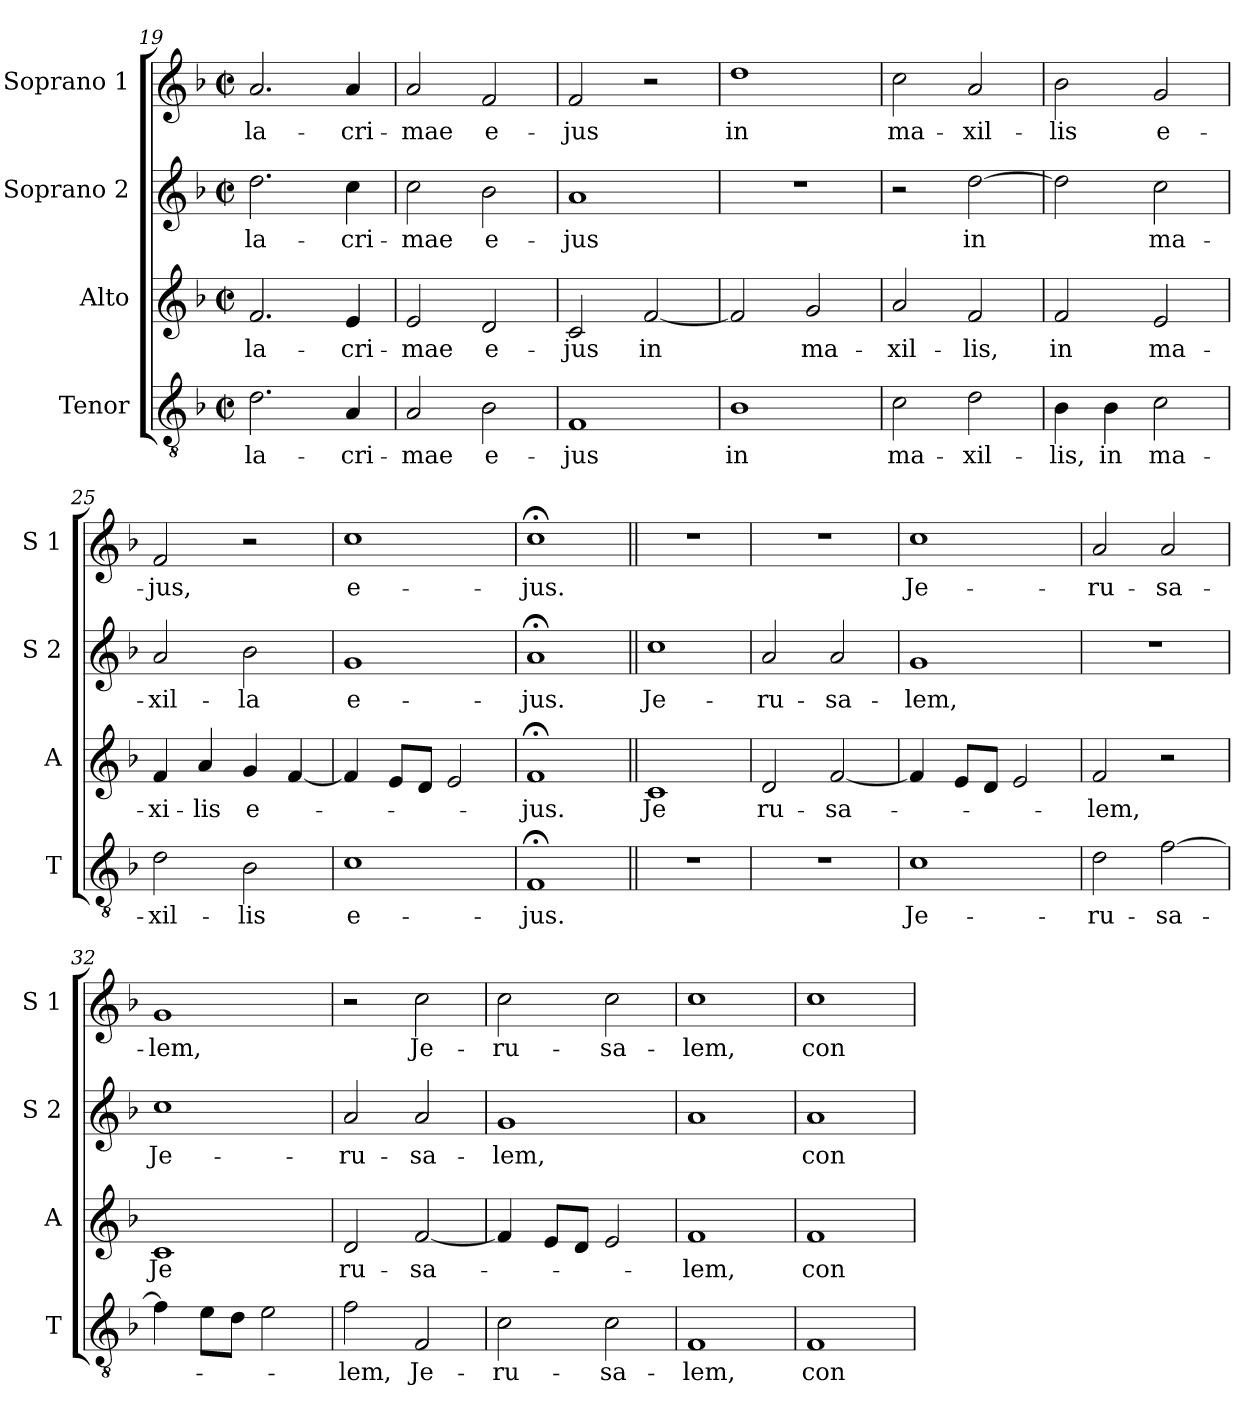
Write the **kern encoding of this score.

**kern	**text	**kern	**text	**kern	**text	**kern	**text
*part4	*part4	*part3	*part3	*part2	*part2	*part1	*part1
*staff4	*staff4	*staff3	*staff3	*staff2	*staff2	*staff1	*staff1
*I"Tenor	*	*I"Alto	*	*I"Soprano 2	*	*I"Soprano 1	*
*I'T	*	*I'A	*	*I'S 2	*	*I'S 1	*
*clefGv2	*	*clefG2	*	*clefG2	*	*clefG2	*
*k[b-]	*	*k[b-]	*	*k[b-]	*	*k[b-]	*
*F:	*	*F:	*	*F:	*	*F:	*
*M2/2	*	*M2/2	*	*M2/2	*	*M2/2	*
*met(c|)	*	*met(c|)	*	*met(c|)	*	*met(c|)	*
=19	=19	=19	=19	=19	=19	=19	=19
!	!LO:LY:b	!	!LO:LY:b	!	!LO:LY:b	!	!LO:LY:b
2.d\	la-	2.f/	la-	2.dd\	la-	2.a/	la-
!	!LO:LY:b	!	!LO:LY:b	!	!LO:LY:b	!	!LO:LY:b
4A/	-cri-	4e/	-cri-	4cc\	-cri-	4a/	-cri-
=20	=20	=20	=20	=20	=20	=20	=20
!	!LO:LY:b	!	!LO:LY:b	!	!LO:LY:b	!	!LO:LY:b
2A/	-mae	2e/	-mae	2cc\	-mae	2a/	-mae
!	!LO:LY:b	!	!LO:LY:b	!	!LO:LY:b	!	!LO:LY:b
2B-\	e-	2d/	e-	2b-\	e-	2f/	e-
=21	=21	=21	=21	=21	=21	=21	=21
!	!LO:LY:b	!	!LO:LY:b	!	!LO:LY:b	!	!LO:LY:b
1F	-jus	2c/	-jus	1a	-jus	2f/	-jus
!	!	!	!LO:LY:b	!	!	!	!
.	.	[2f/	in	.	.	2r	.
=22	=22	=22	=22	=22	=22	=22	=22
!	!LO:LY:b	!	!	!	!	!	!LO:LY:b
1B-	in	2f/]	.	1r	.	1dd	in
!	!	!	!LO:LY:b	!	!	!	!
.	.	2g/	ma-	.	.	.	.
=23	=23	=23	=23	=23	=23	=23	=23
!	!LO:LY:b	!	!LO:LY:b	!	!	!	!LO:LY:b
2c\	ma-	2a/	-xil-	2r	.	2cc\	ma-
!	!LO:LY:b	!	!LO:LY:b	!	!LO:LY:b	!	!LO:LY:b
2d\	-xil-	2f/	-lis,	[2dd\	in	2a/	-xil-
!!LO:LB:g=z
=24	=24	=24	=24	=24	=24	=24	=24
!	!LO:LY:b	!	!LO:LY:b	!	!	!	!LO:LY:b
4B-\	-lis,	2f/	in	2dd\]	.	2b-\	-lis
!	!LO:LY:b	!	!	!	!	!	!
4B-\	in	.	.	.	.	.	.
!	!LO:LY:b	!	!LO:LY:b	!	!LO:LY:b	!	!LO:LY:b
2c\	ma-	2e/	ma-	2cc\	ma-	2g/	e-
=25	=25	=25	=25	=25	=25	=25	=25
!	!LO:LY:b	!	!LO:LY:b	!	!LO:LY:b	!	!LO:LY:b
2d\	-xil-	4f/	-xi-	2a/	-xil-	2f/	-jus,
!	!	!	!LO:LY:b	!	!	!	!
.	.	4a/	-lis	.	.	.	.
!	!LO:LY:b	!	!LO:LY:b	!	!LO:LY:b	!	!
2B-\	-lis	4g/	e-	2b-\	-la	2r	.
.	.	[4f/	.	.	.	.	.
=26	=26	=26	=26	=26	=26	=26	=26
!	!LO:LY:b	!	!	!	!LO:LY:b	!	!LO:LY:b
1c	e-	4f/]	.	1g	e-	1cc	e-
.	.	8e/L	.	.	.	.	.
.	.	8d/J	.	.	.	.	.
.	.	2e/	.	.	.	.	.
=27	=27	=27	=27	=27	=27	=27	=27
!	!LO:LY:b	!	!LO:LY:b	!	!LO:LY:b	!	!LO:LY:b
1F;<	-jus.	1f;<	-jus.	1a;<	-jus.	1cc;<	-jus.
=28||	=28||	=28||	=28||	=28||	=28||	=28||	=28||
!	!	!	!LO:LY:b	!	!LO:LY:b	!	!
1r	.	1c	Je	1cc	Je-	1r	.
=29	=29	=29	=29	=29	=29	=29	=29
!	!	!	!LO:LY:b	!	!LO:LY:b	!	!
1r	.	2d/	ru-	2a/	-ru-	1r	.
!	!	!	!LO:LY:b	!	!LO:LY:b	!	!
.	.	[2f/	-sa-	2a/	-sa-	.	.
!!LO:LB:g=z
=30	=30	=30	=30	=30	=30	=30	=30
!	!LO:LY:b	!	!	!	!LO:LY:b	!	!LO:LY:b
1c	Je-	4f/]	.	1g	-lem,	1cc	Je-
.	.	8e/L	.	.	.	.	.
.	.	8d/J	.	.	.	.	.
.	.	2e/	.	.	.	.	.
=31	=31	=31	=31	=31	=31	=31	=31
!	!LO:LY:b	!	!LO:LY:b	!	!	!	!LO:LY:b
2d\	-ru-	2f/	-lem,	1r	.	2a/	-ru-
!	!LO:LY:b	!	!	!	!	!	!LO:LY:b
[2f\	-sa-	2r	.	.	.	2a/	-sa-
=32	=32	=32	=32	=32	=32	=32	=32
!	!	!	!LO:LY:b	!	!LO:LY:b	!	!LO:LY:b
4f\]	.	1c	Je	1cc	Je-	1g	-lem,
8e\L	.	.	.	.	.	.	.
8d\J	.	.	.	.	.	.	.
2e\	.	.	.	.	.	.	.
=33	=33	=33	=33	=33	=33	=33	=33
!	!LO:LY:b	!	!LO:LY:b	!	!LO:LY:b	!	!
2f\	-lem,	2d/	ru-	2a/	-ru-	2r	.
!	!LO:LY:b	!	!LO:LY:b	!	!LO:LY:b	!	!LO:LY:b
2F/	Je-	[2f/	-sa-	2a/	-sa-	2cc\	Je-
=34	=34	=34	=34	=34	=34	=34	=34
!	!LO:LY:b	!	!	!	!LO:LY:b	!	!LO:LY:b
2c\	-ru-	4f/]	.	1g	-lem,	2cc\	-ru-
.	.	8e/L	.	.	.	.	.
.	.	8d/J	.	.	.	.	.
!	!LO:LY:b	!	!	!	!	!	!LO:LY:b
2c\	-sa-	2e/	.	.	.	2cc\	-sa-
=35	=35	=35	=35	=35	=35	=35	=35
!	!LO:LY:b	!	!LO:LY:b	!	!	!	!LO:LY:b
1F	-lem,	1f	-lem,	1a	.	1cc	-lem,
!!LO:PB:g=z
=36	=36	=36	=36	=36	=36	=36	=36
!	!LO:LY:b	!	!LO:LY:b	!	!LO:LY:b	!	!LO:LY:b
1F	con-	1f	con-	1a	con-	1cc	con-
=	=	=	=	=	=	=	=
*-	*-	*-	*-	*-	*-	*-	*-
